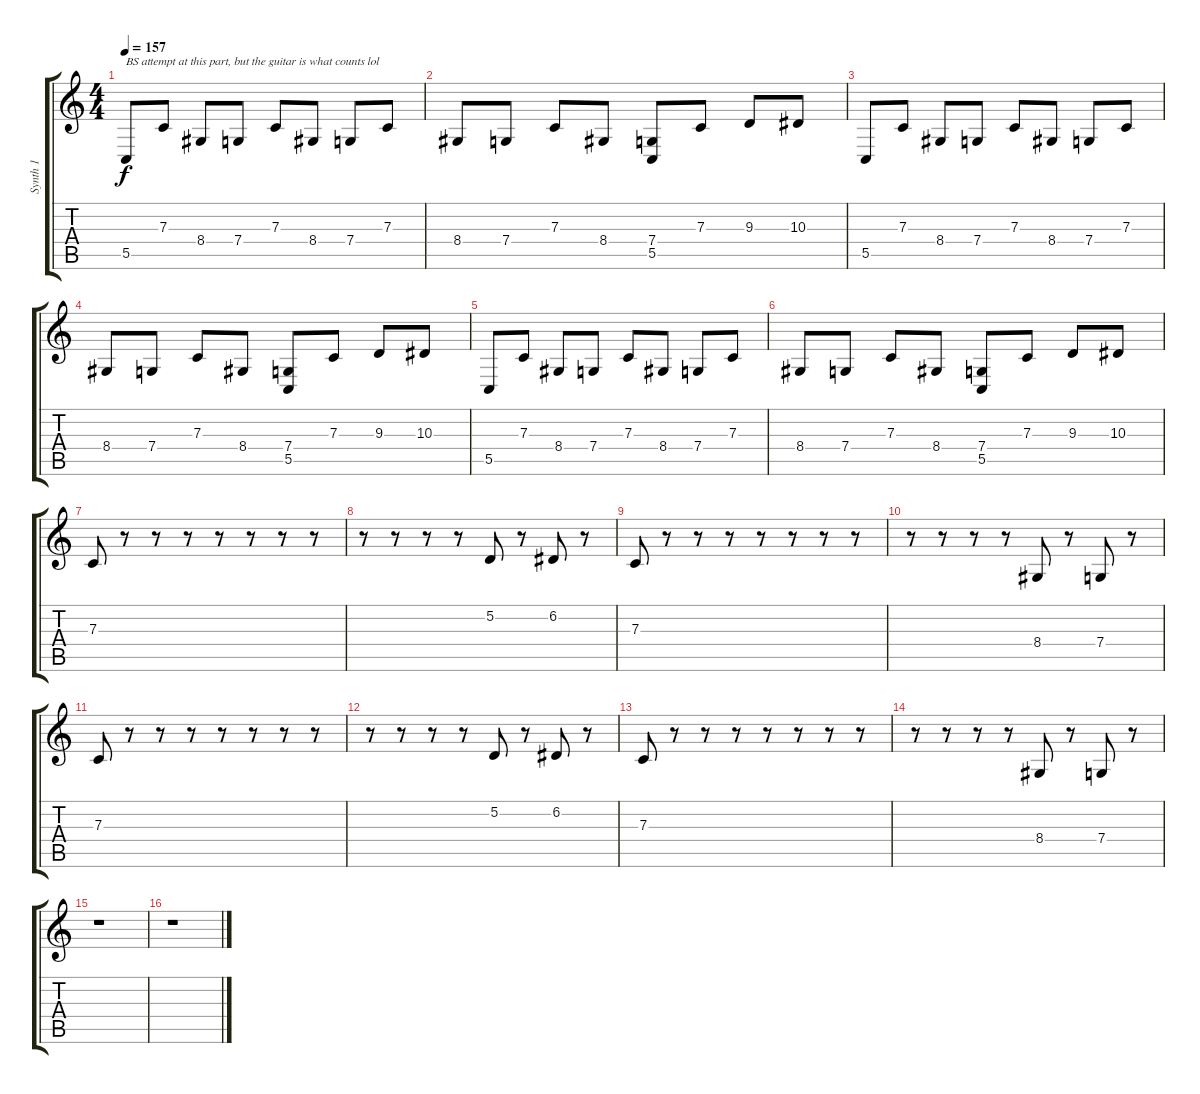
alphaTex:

\track ("Synth 1" "Synth 1") {instrument stringensemble1}
\staff {score tabs}
\tuning (D4 A3 F3 C3 G2 C2) {hide}
\ts (4 4)
\tempo 157
\clef g2
\ks c
5.5.8{txt "BS attempt at this part, but the guitar is what counts lol" dy f} 7.3.8 8.4.8 7.4.8 7.3.8 8.4.8 7.4.8 7.3.8 |
8.4.8 7.4.8 7.3.8 8.4.8 (7.4 5.5).8 7.3.8 9.3.8 10.3.8 |
5.5.8 7.3.8 8.4.8 7.4.8 7.3.8 8.4.8 7.4.8 7.3.8 |
8.4.8 7.4.8 7.3.8 8.4.8 (7.4 5.5).8 7.3.8 9.3.8 10.3.8 |
5.5.8 7.3.8 8.4.8 7.4.8 7.3.8 8.4.8 7.4.8 7.3.8 |
8.4.8 7.4.8 7.3.8 8.4.8 (7.4 5.5).8 7.3.8 9.3.8 10.3.8 |
7.3.8 r.8 r.8 r.8 r.8 r.8 r.8 r.8 |
r.8 r.8 r.8 r.8 5.2.8 r.8 6.2.8 r.8 |
7.3.8 r.8 r.8 r.8 r.8 r.8 r.8 r.8 |
r.8 r.8 r.8 r.8 8.4.8 r.8 7.4.8 r.8 |
7.3.8 r.8 r.8 r.8 r.8 r.8 r.8 r.8 |
r.8 r.8 r.8 r.8 5.2.8 r.8 6.2.8 r.8 |
7.3.8 r.8 r.8 r.8 r.8 r.8 r.8 r.8 |
r.8 r.8 r.8 r.8 8.4.8 r.8 7.4.8 r.8 |
r.1 |
r.1
